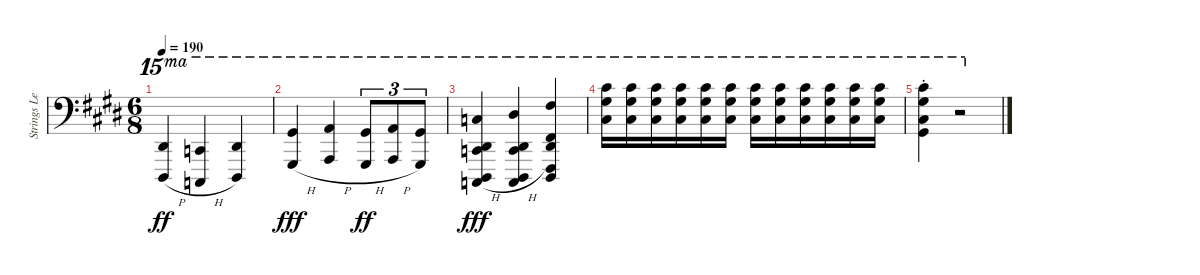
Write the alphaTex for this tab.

\track ("Strings Lead" "Strings Le") {instrument stringensemble1}
\staff {score}
\tuning (Db4 Ab3 E3 B2 Gb2 A1) {hide}
\ts (6 8)
\tempo 190
\clef f4
\ks c#minor
(7.2{h} 4.4{h}).4{ot 15ma dy ff} (4.2{h} 1.4{h}).4{ot 15ma} (7.2 4.4).4{ot 15ma} |
(7.1{h} 0.2{h}).4{ot 15ma dy fff} (8.1{h} 1.2{h}).4{ot 15ma} (7.1{h} 0.2{h}).8{tu (3 2) ot 15ma dy ff} (8.1{h} 1.2{h}).8{tu (3 2) ot 15ma} (7.1 0.2).8{tu (3 2) ot 15ma} |
(16.2{h} 11.3 13.4{h} 9.5 15.6{h}).4{ot 15ma dy fff} (19.2{h} 8.3 16.4{h} 6.5 18.6{h}).4{ot 15ma} (22.2 11.3 19.4 9.5 21.6).4{ot 15ma} |
(19.1 29.2 21.3).16{ot 15ma} (19.1 29.2 21.3).16{ot 15ma} (19.1 29.2 21.3).16{ot 15ma} (19.1 29.2 21.3).16{ot 15ma} (19.1 29.2 21.3).16{ot 15ma} (19.1 29.2 21.3).16{ot 15ma} (19.1 29.2 21.3).16{ot 15ma} (19.1 29.2 21.3).16{ot 15ma} (19.1 29.2 21.3).16{ot 15ma} (19.1 29.2 21.3).16{ot 15ma} (19.1 29.2 21.3).16{ot 15ma} (19.1 29.2 21.3).16{ot 15ma} |
(24.1{st} 24.2{st} 21.3{st} 21.4{st}).4{ot 15ma} r.2{ot 15ma}
